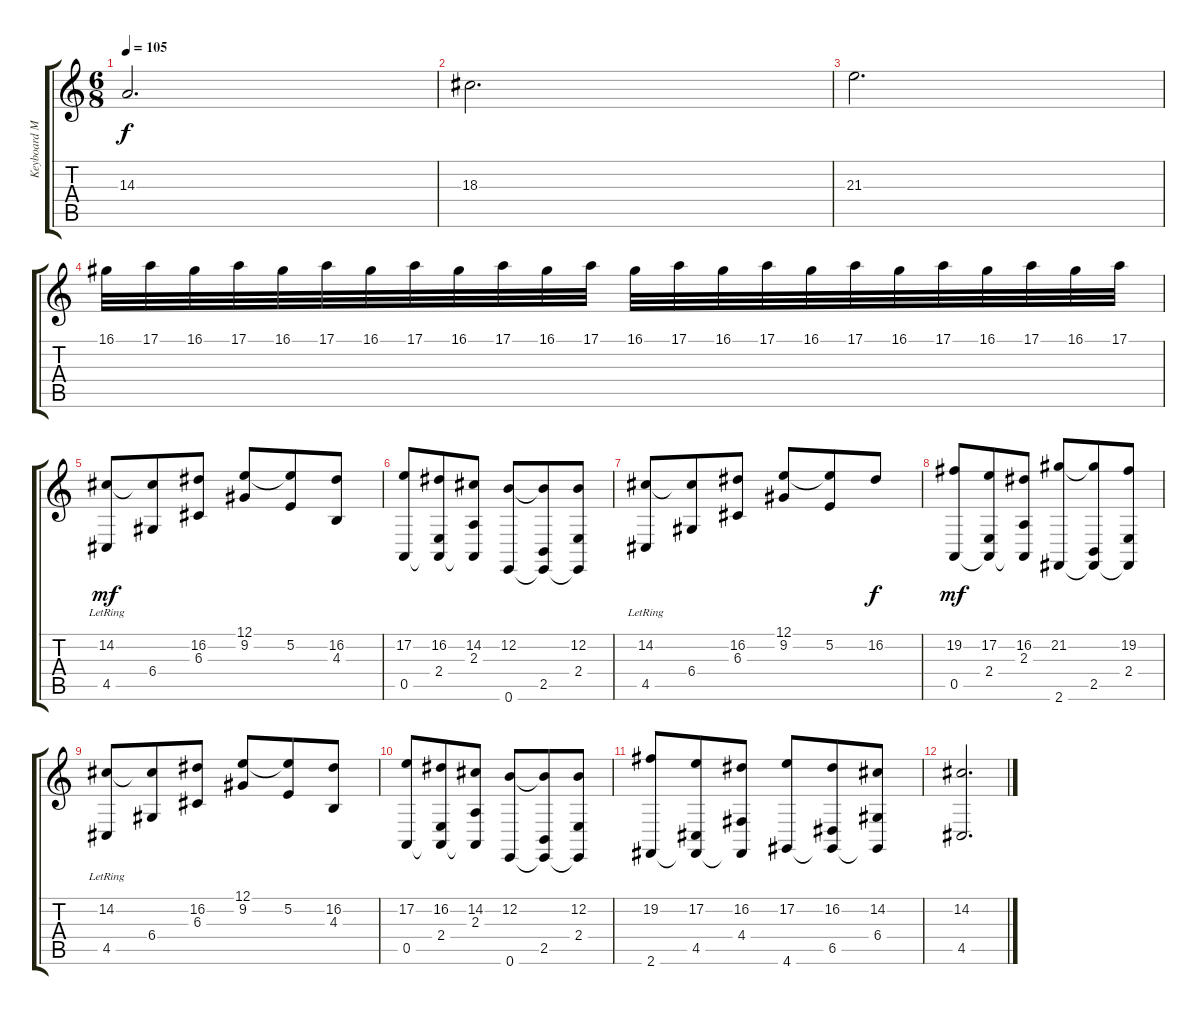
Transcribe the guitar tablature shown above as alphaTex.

\track ("Keyboard Martijn Spierenburg" "Keyboard M") {instrument acousticgrandpiano}
\staff {score tabs}
\tuning (E4 B3 G3 D3 A2 E2) {hide}
\ts (6 8)
\tempo 105
\clef g2
\ks c
14.3.2{d dy f} |
18.3.2{d} |
21.3.2{d} |
16.1.32 17.1.32 16.1.32 17.1.32 16.1.32 17.1.32 16.1.32 17.1.32 16.1.32 17.1.32 16.1.32 17.1.32 16.1.32 17.1.32 16.1.32 17.1.32 16.1.32 17.1.32 16.1.32 17.1.32 16.1.32 17.1.32 16.1.32 17.1.32 |
(14.2 4.5{lr}).8{dy mf volume 10 instrument acousticgrandpiano} (14.2{t} 6.4).8 (16.2 6.3).8 (12.1 9.2).8 (12.1{t} 5.2).8 (16.2 4.3).8 |
(17.2 0.5).8 (16.2 2.4 0.5{t}).8 (14.2 2.3 0.5{t}).8 (12.2 0.6).8 (12.2{t} 2.5 0.6{t}).8 (12.2 2.4 0.6{t}).8 |
(14.2 4.5{lr}).8 (14.2{t} 6.4).8 (16.2 6.3).8 (12.1 9.2).8 (12.1{t} 5.2).8 16.2.8{dy f} |
(19.2 0.5).8{dy mf} (17.2 2.4 0.5{t}).8 (16.2 2.3 0.5{t}).8 (21.2 2.6).8 (21.2{t} 2.5 2.6{t}).8 (19.2 2.4 2.6{t}).8 |
(14.2 4.5{lr}).8 (14.2{t} 6.4).8 (16.2 6.3).8 (12.1 9.2).8 (12.1{t} 5.2).8 (16.2 4.3).8 |
(17.2 0.5).8 (16.2 2.4 0.5{t}).8 (14.2 2.3 0.5{t}).8 (12.2 0.6).8 (12.2{t} 2.5 0.6{t}).8 (12.2 2.4 0.6{t}).8 |
(19.2 2.6).8 (17.2 4.5 2.6{t}).8 (16.2 4.4 2.6{t}).8 (17.2 4.6).8 (16.2 6.5 4.6{t}).8 (14.2 6.4 4.6{t}).8 |
(14.2 4.5).2{d}
